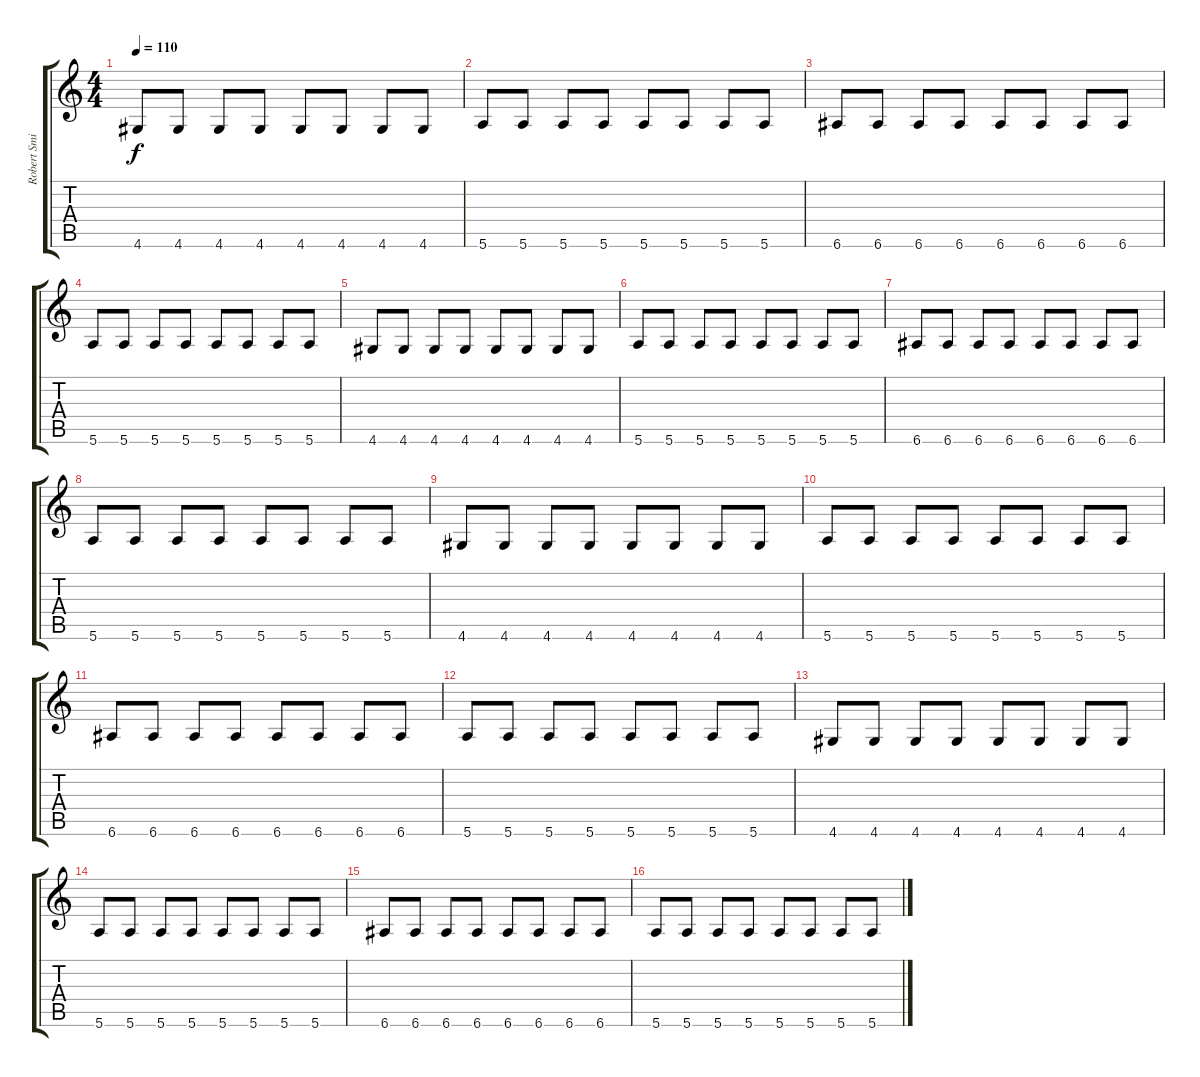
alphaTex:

\track ("Robert Smith 1" "Robert Smi") {instrument electricguitarclean}
\staff {score tabs}
\tuning (E4 B3 G3 D3 A2 E2) {hide}
\ts (4 4)
\tempo 110
\clef g2
\ks c
4.6.8{dy f} 4.6.8 4.6.8 4.6.8 4.6.8 4.6.8 4.6.8 4.6.8 |
5.6.8 5.6.8 5.6.8 5.6.8 5.6.8 5.6.8 5.6.8 5.6.8 |
6.6.8 6.6.8 6.6.8 6.6.8 6.6.8 6.6.8 6.6.8 6.6.8 |
5.6.8 5.6.8 5.6.8 5.6.8 5.6.8 5.6.8 5.6.8 5.6.8 |
4.6.8 4.6.8 4.6.8 4.6.8 4.6.8 4.6.8 4.6.8 4.6.8 |
5.6.8 5.6.8 5.6.8 5.6.8 5.6.8 5.6.8 5.6.8 5.6.8 |
6.6.8 6.6.8 6.6.8 6.6.8 6.6.8 6.6.8 6.6.8 6.6.8 |
5.6.8 5.6.8 5.6.8 5.6.8 5.6.8 5.6.8 5.6.8 5.6.8 |
4.6.8 4.6.8 4.6.8 4.6.8 4.6.8 4.6.8 4.6.8 4.6.8 |
5.6.8 5.6.8 5.6.8 5.6.8 5.6.8 5.6.8 5.6.8 5.6.8 |
6.6.8 6.6.8 6.6.8 6.6.8 6.6.8 6.6.8 6.6.8 6.6.8 |
5.6.8 5.6.8 5.6.8 5.6.8 5.6.8 5.6.8 5.6.8 5.6.8 |
4.6.8 4.6.8 4.6.8 4.6.8 4.6.8 4.6.8 4.6.8 4.6.8 |
5.6.8 5.6.8 5.6.8 5.6.8 5.6.8 5.6.8 5.6.8 5.6.8 |
6.6.8 6.6.8 6.6.8 6.6.8 6.6.8 6.6.8 6.6.8 6.6.8 |
5.6.8 5.6.8 5.6.8 5.6.8 5.6.8 5.6.8 5.6.8 5.6.8
